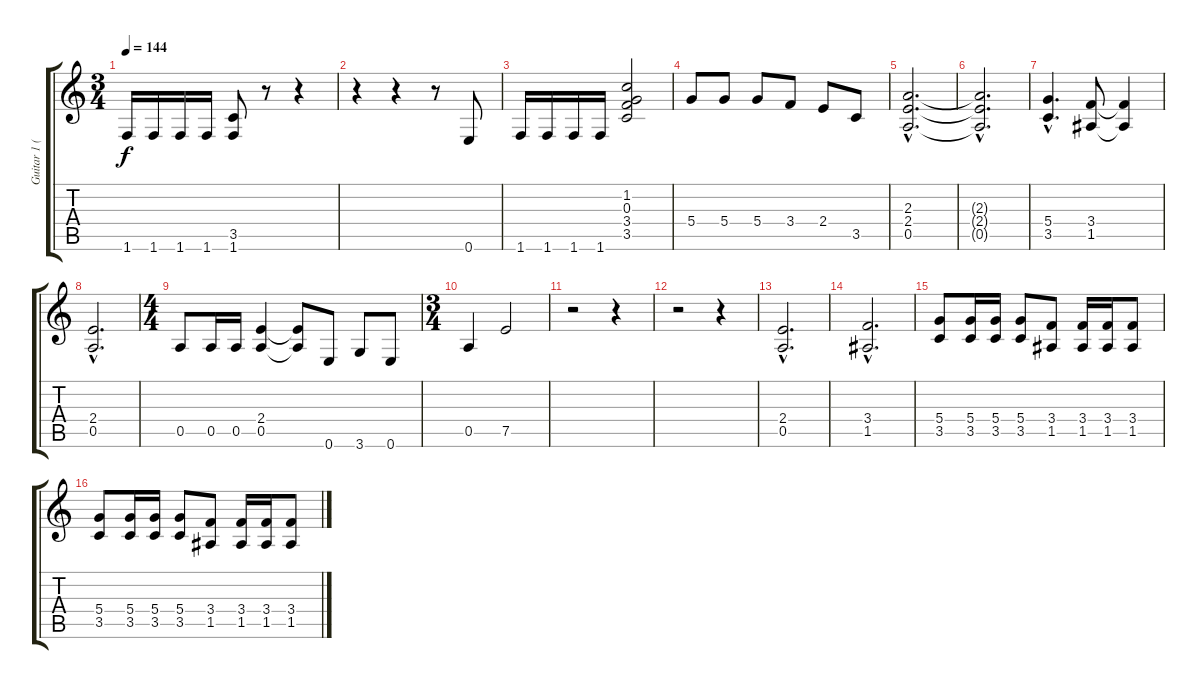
\track ("Guitar 1 (Disto)" "Guitar 1 (") {instrument distortionguitar}
\staff {score tabs}
\tuning (E4 B3 G3 D3 A2 E2) {hide}
\ts (3 4)
\tempo 144
\clef g2
\ks c
1.6.16{dy f} 1.6.16 1.6.16 1.6.16 (3.5 1.6).8 r.8 r.4 |
r.4 r.4 r.8 0.6.8 |
1.6.16 1.6.16 1.6.16 1.6.16 (1.2 0.3 3.4 3.5).2 |
5.4.8 5.4.8 5.4.8 3.4.8 2.4.8 3.5.8 |
(2.3{hac} 2.4{hac} 0.5{hac}).2{d} |
(2.3{hac t} 2.4{hac t} 0.5{hac t}).2{d} |
(5.4{hac} 3.5{hac}).4{d} (3.4 1.5).8 (3.4{t} 1.5{t}).4 |
(2.4{hac} 0.5{hac}).2{d} |
\ts (4 4)
0.5.8 0.5.16 0.5.16 (2.4 0.5).4 (2.4{t} 0.5{t}).8 0.6.8 3.6.8 0.6.8 |
\ts (3 4)
0.5.4 7.5.2 |
r.2 r.4 |
r.2 r.4 |
(2.4{hac} 0.5{hac}).2{d} |
(3.4{hac} 1.5{hac}).2{d} |
(5.4 3.5).8 (5.4 3.5).16 (5.4 3.5).16 (5.4 3.5).8 (3.4 1.5).8 (3.4 1.5).16 (3.4 1.5).16 (3.4 1.5).8 |
(5.4 3.5).8 (5.4 3.5).16 (5.4 3.5).16 (5.4 3.5).8 (3.4 1.5).8 (3.4 1.5).16 (3.4 1.5).16 (3.4 1.5).8
